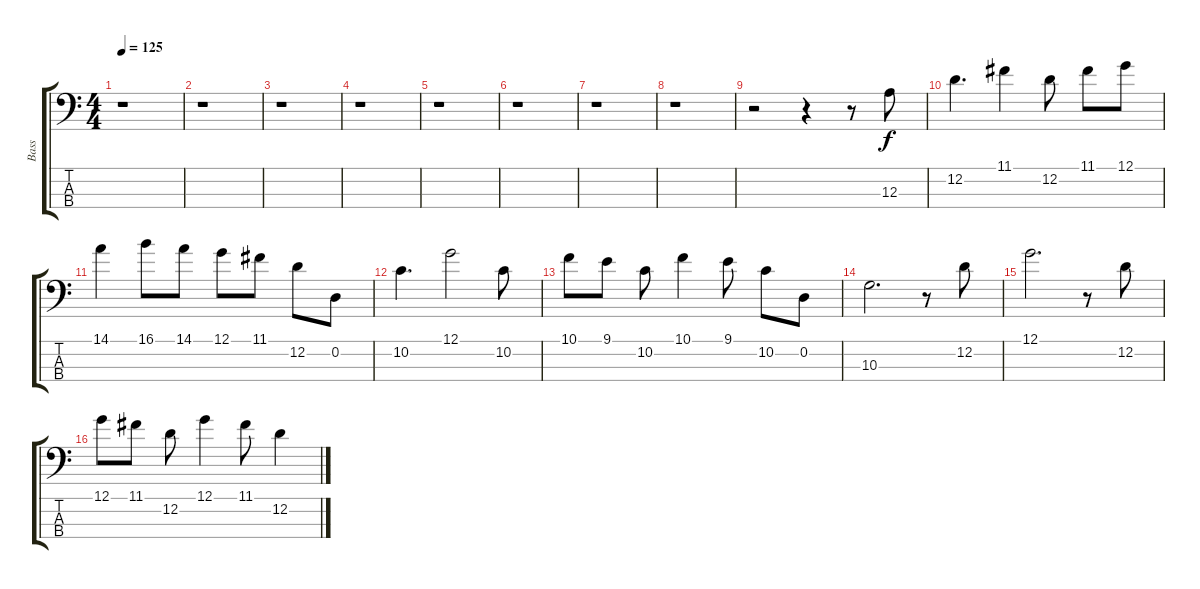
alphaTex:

\track ("Bass" "Bass") {instrument electricbasspick}
\staff {score tabs}
\tuning (G2 D2 A1 E1) {hide}
\ts (4 4)
\tempo 125
\clef f4
\ks c
r.1{dy f instrument electricbasspick} |
r.1 |
r.1 |
r.1 |
r.1 |
r.1 |
r.1 |
r.1 |
r.2 r.4 r.8 12.3.8 |
12.2.4{d} 11.1.4 12.2.8 11.1.8 12.1.8 |
14.1.4 16.1.8 14.1.8 12.1.8 11.1.8 12.2.8 0.2.8 |
10.2.4{d} 12.1.2 10.2.8 |
10.1.8 9.1.8 10.2.8 10.1.4 9.1.8 10.2.8 0.2.8 |
10.3.2{d} r.8 12.2.8 |
12.1.2{d} r.8 12.2.8 |
12.1.8 11.1.8 12.2.8 12.1.4 11.1.8 12.2.4
